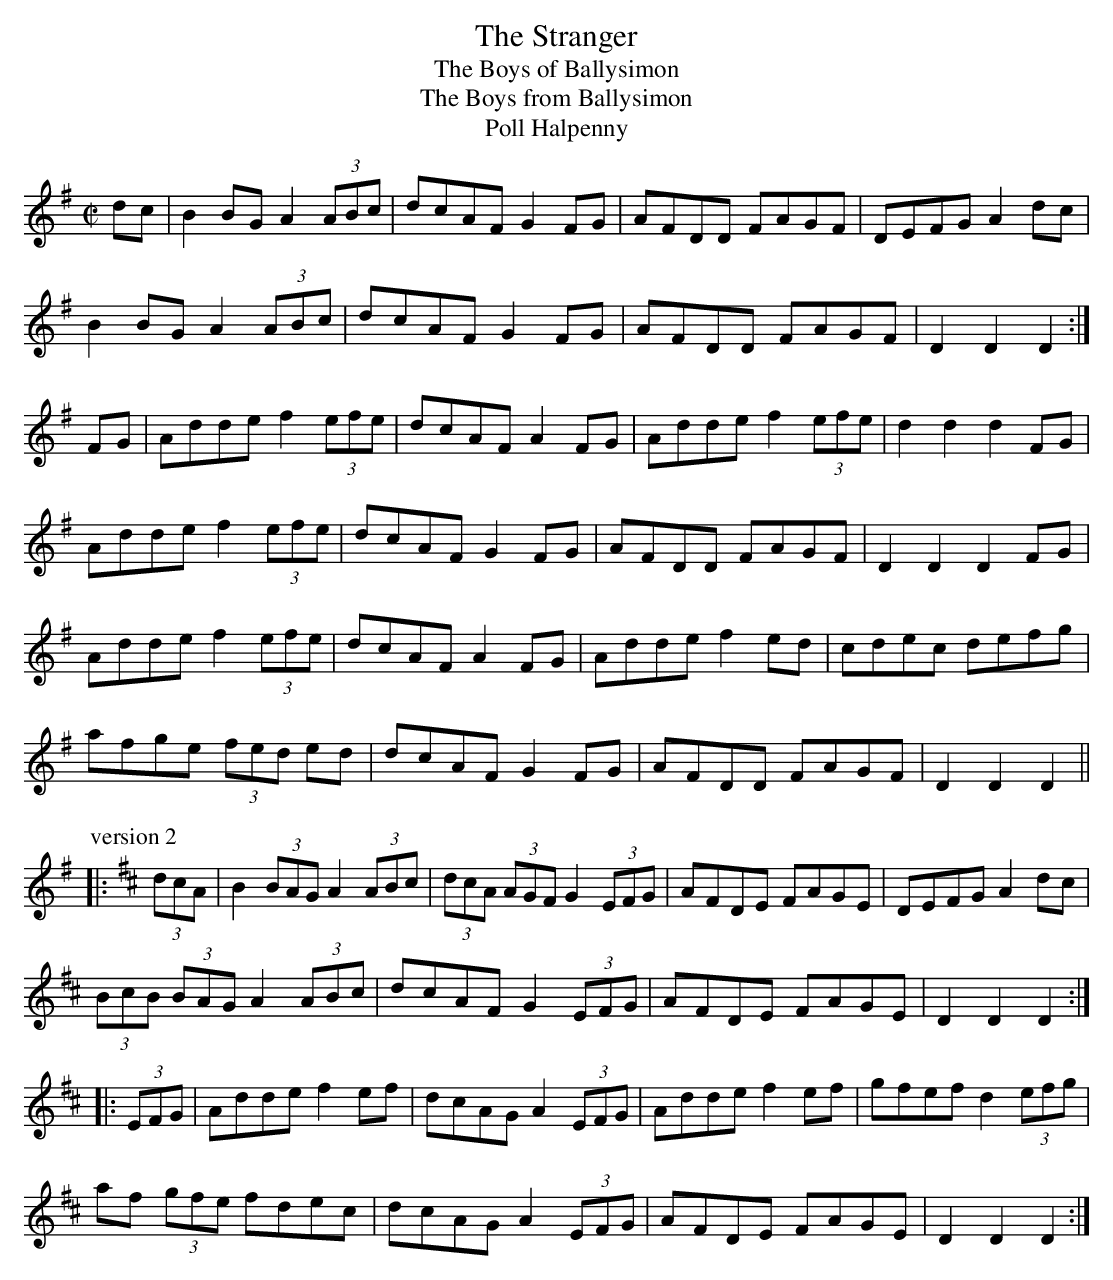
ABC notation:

X:1
T:Stranger, The
T:Boys of Ballysimon, The
T:Boys from Ballysimon, The
T:Poll Halpenny
M:C|
L:1/8
K:Dmix
dc | B2BG A2 (3ABc | dcAF G2FG | AFDD FAGF | DEFG A2dc |
B2BG A2 (3ABc | dcAF G2FG | AFDD FAGF | D2D2 D2 :|
FG | Adde f2 (3efe | dcAF A2FG | Adde f2 (3efe | d2d2 d2FG |
Adde f2 (3efe | dcAF G2FG | AFDD FAGF | D2D2 D2FG |
Adde f2 (3efe | dcAF A2FG | Adde f2ed | cdec defg |
afge (3fed ed | dcAF G2FG | AFDD FAGF | D2D2 D2 ||
P:version 2
K:D
|: (3dcA | B2 (3BAG A2 (3ABc | (3dcA (3AGF G2 (3EFG | AFDE FAGE | DEFG A2dc |
(3BcB (3BAG A2 (3ABc | dcAF G2 (3EFG | AFDE FAGE | D2D2 D2 :|
|: (3EFG | Adde f2ef | dcAG A2 (3EFG | Adde f2ef | gfef d2 (3efg |
af (3gfe fdec | dcAG A2 (3EFG | AFDE FAGE | D2D2 D2 :|
